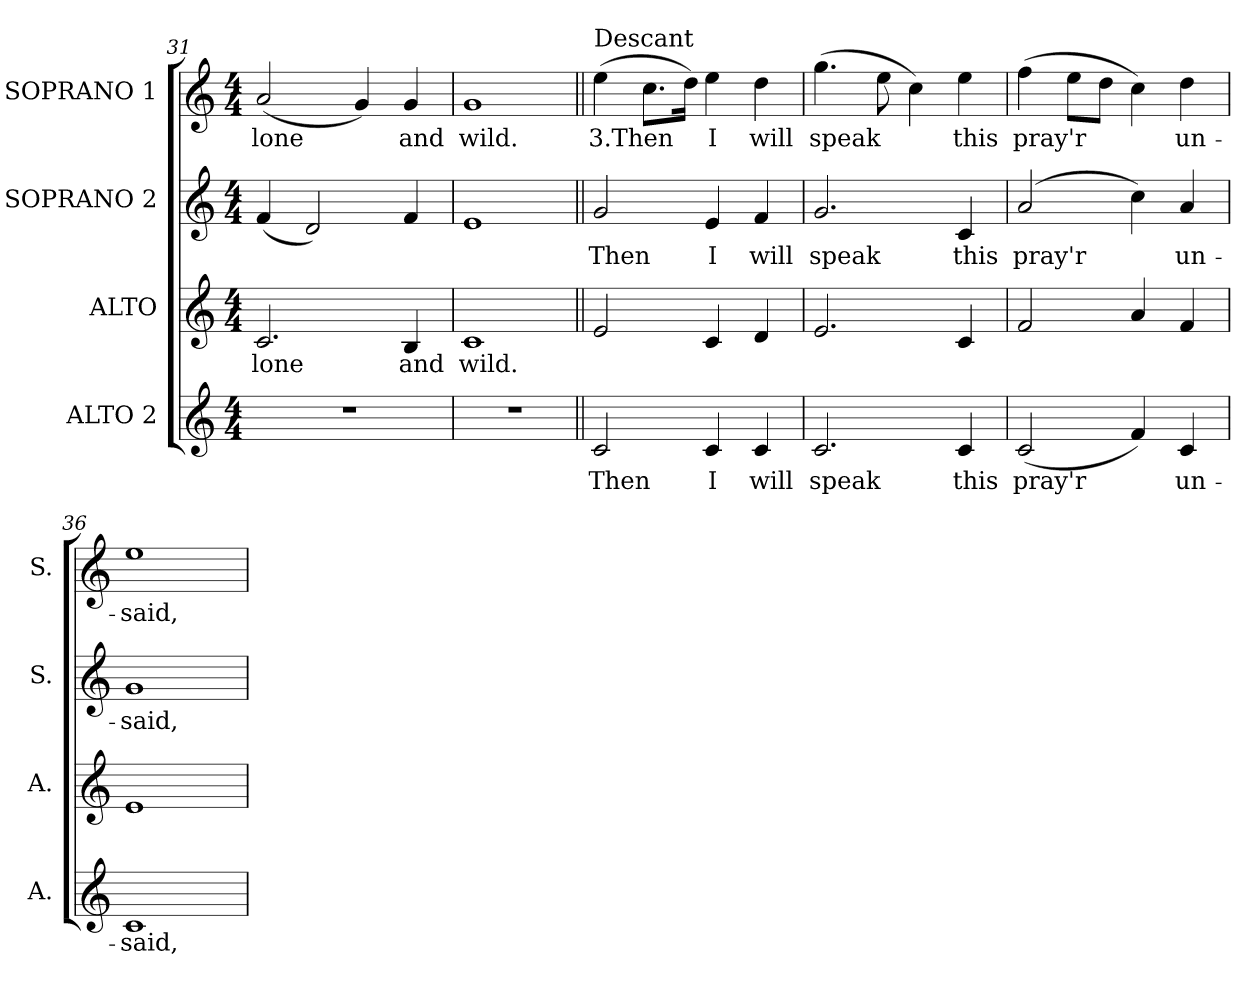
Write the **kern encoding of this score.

**kern	**text	**kern	**text	**kern	**text	**kern	**text
*part4	*part4	*part3	*part3	*part2	*part2	*part1	*part1
*staff4	*staff4	*staff3	*staff3	*staff2	*staff2	*staff1	*staff1
*I"ALTO 2	*	*I"ALTO	*	*I"SOPRANO 2	*	*I"SOPRANO 1	*
*I'A.	*	*I'A.	*	*I'S.	*	*I'S.	*
*clefG2	*	*clefG2	*	*clefG2	*	*clefG2	*
*k[]	*	*k[]	*	*k[]	*	*k[]	*
*C:	*	*C:	*	*C:	*	*C:	*
*M4/4	*	*M4/4	*	*M4/4	*	*M4/4	*
=31	=31	=31	=31	=31	=31	=31	=31
!	!	!	!LO:LY:b:color=#000000	!	!	!	!
!	!	!	!	!	!	!	!LO:LY:b:color=#000000
1r	.	2.ci/	lone	(4fi/	.	(2ai/	lone
.	.	.	.	2di/)	.	.	.
.	.	.	.	.	.	4gi/)	.
!	!	!	!LO:LY:b:color=#000000	!	!	!	!
!	!	!	!	!	!	!	!LO:LY:b:color=#000000
.	.	4Bi/	and	4fi/	.	4gi/	and
=32	=32	=32	=32	=32	=32	=32	=32
!	!	!	!LO:LY:b:color=#000000	!	!	!	!
!	!	!	!	!	!	!	!LO:LY:b:color=#000000
1r	.	1ci	wild.	1ei	.	1gi	wild.
!!LO:LB:g=z
=33||	=33||	=33||	=33||	=33||	=33||	=33||	=33||
!	!LO:LY:b:color=#000000	!	!	!	!	!	!
!	!	!	!	!	!LO:LY:b:color=#000000	!	!
!	!	!	!	!	!	!LO:TX:a:t=Descant	!
!	!	!	!	!	!	!	!LO:LY:b:color=#000000
2ci/	Then	2ei/	.	2gi/	Then	(4eei\	3.Then
.	.	.	.	.	.	8.cci\L	.
.	.	.	.	.	.	16ddi\Jk)	.
!	!LO:LY:b:color=#000000	!	!	!	!	!	!
!	!	!	!	!	!LO:LY:b:color=#000000	!	!
!	!	!	!	!	!	!	!LO:LY:b:color=#000000
4ci/	I	4ci/	.	4ei/	I	4eei\	I
!	!LO:LY:b:color=#000000	!	!	!	!	!	!
!	!	!	!	!	!LO:LY:b:color=#000000	!	!
!	!	!	!	!	!	!	!LO:LY:b:color=#000000
4ci/	will	4di/	.	4fi/	will	4ddi\	will
=34	=34	=34	=34	=34	=34	=34	=34
!	!LO:LY:b:color=#000000	!	!	!	!	!	!
!	!	!	!	!	!LO:LY:b:color=#000000	!	!
!	!	!	!	!	!	!	!LO:LY:b:color=#000000
2.ci/	speak	2.ei/	.	2.gi/	speak	(4.ggi\	speak
.	.	.	.	.	.	8eei\	.
.	.	.	.	.	.	4cci\)	.
!	!LO:LY:b:color=#000000	!	!	!	!	!	!
!	!	!	!	!	!LO:LY:b:color=#000000	!	!
!	!	!	!	!	!	!	!LO:LY:b:color=#000000
4ci/	this	4ci/	.	4ci/	this	4eei\	this
=35	=35	=35	=35	=35	=35	=35	=35
!	!LO:LY:b:color=#000000	!	!	!	!	!	!
!	!	!	!	!	!LO:LY:b:color=#000000	!	!
!	!	!	!	!	!	!	!LO:LY:b:color=#000000
(2ci/	pray'r	2fi/	.	(2ai/	pray'r	(4ffi\	pray'r
.	.	.	.	.	.	8eei\L	.
.	.	.	.	.	.	8ddi\J	.
4fi/)	.	4ai/	.	4cci\)	.	4cci\)	.
!	!LO:LY:b:color=#000000	!	!	!	!	!	!
!	!	!	!	!	!LO:LY:b:color=#000000	!	!
!	!	!	!	!	!	!	!LO:LY:b:color=#000000
4ci/	un-	4fi/	.	4ai/	un-	4ddi\	un-
=36	=36	=36	=36	=36	=36	=36	=36
!	!LO:LY:b:color=#000000	!	!	!	!	!	!
!	!	!	!	!	!LO:LY:b:color=#000000	!	!
!	!	!	!	!	!	!	!LO:LY:b:color=#000000
1ci	-said,	1ei	.	1gi	-said,	1eei	-said,
=	=	=	=	=	=	=	=
*-	*-	*-	*-	*-	*-	*-	*-
